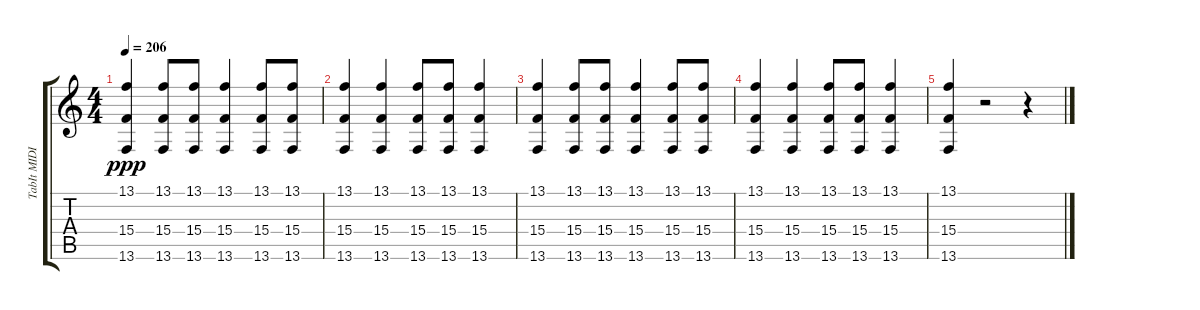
\track ("TabIt MIDI - Track 5" "TabIt MIDI") {instrument brasssection}
\staff {score tabs}
\tuning (E4 B3 G3 D3 A2 E2) {hide}
\ts (4 4)
\tempo 206
\clef g2
\ks c
(13.1 15.4 13.6).4{dy ppp} (13.1 15.4 13.6).8 (13.1 15.4 13.6).8 (13.1 15.4 13.6).4 (13.1 15.4 13.6).8 (13.1 15.4 13.6).8 |
(13.1 15.4 13.6).4 (13.1 15.4 13.6).4 (13.1 15.4 13.6).8 (13.1 15.4 13.6).8 (13.1 15.4 13.6).4 |
(13.1 15.4 13.6).4 (13.1 15.4 13.6).8 (13.1 15.4 13.6).8 (13.1 15.4 13.6).4 (13.1 15.4 13.6).8 (13.1 15.4 13.6).8 |
(13.1 15.4 13.6).4 (13.1 15.4 13.6).4 (13.1 15.4 13.6).8 (13.1 15.4 13.6).8 (13.1 15.4 13.6).4 |
(13.1 15.4 13.6).4 r.2 r.4
